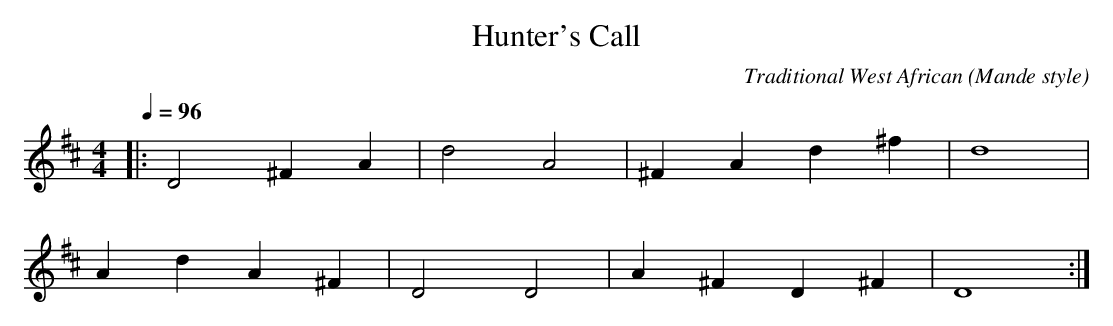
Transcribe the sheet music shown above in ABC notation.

X:1
T:Hunter's Call
C:Traditional West African (Mande style)
M:4/4
L:1/8
Q:1/4=96
K:D
|: D4 ^F2 A2 | d4 A4 | ^F2 A2 d2 ^f2 | d8 |
   A2 d2 A2 ^F2 | D4 D4 | A2 ^F2 D2 ^F2 | D8 :|
